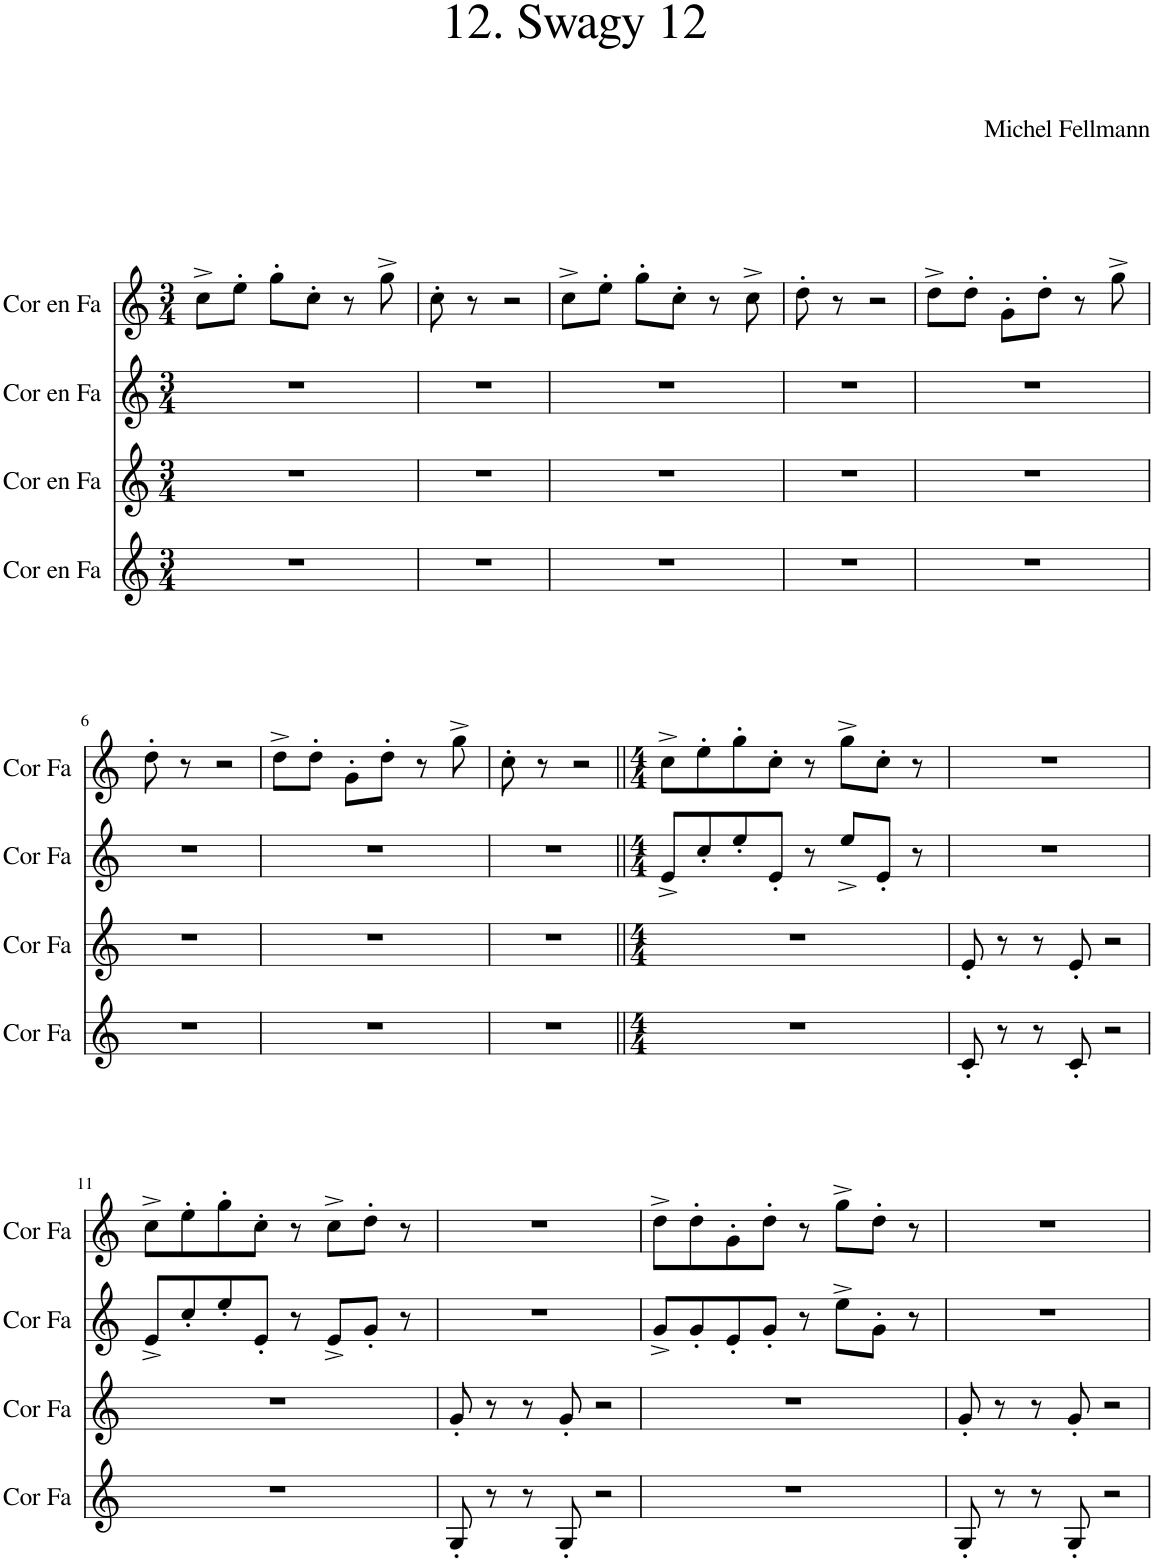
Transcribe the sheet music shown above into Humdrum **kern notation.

**kern	**kern	**kern	**kern
*part4	*part3	*part2	*part1
*staff4	*staff3	*staff2	*staff1
*I"Cor en Fa	*I"Cor en Fa	*I"Cor en Fa	*I"Cor en Fa
*I'Cor Fa	*I'Cor Fa	*I'Cor Fa	*I'Cor Fa
*clefG2	*clefG2	*clefG2	*clefG2
*Trd4c7	*Trd4c7	*Trd4c7	*Trd4c7
*k[]	*k[]	*k[]	*k[]
*M3/4	*M3/4	*M3/4	*M3/4
=1	=1	=1	=1
2.r	2.r	2.r	8cc^\L
.	.	.	8ee'\J
.	.	.	8gg'\L
.	.	.	8cc'\J
.	.	.	8r
.	.	.	8gg^\
=2	=2	=2	=2
2.r	2.r	2.r	8cc'\
.	.	.	8r
.	.	.	2r
=3	=3	=3	=3
2.r	2.r	2.r	8cc^\L
.	.	.	8ee'\J
.	.	.	8gg'\L
.	.	.	8cc'\J
.	.	.	8r
.	.	.	8cc^\
=4	=4	=4	=4
2.r	2.r	2.r	8dd'\
.	.	.	8r
.	.	.	2r
=5	=5	=5	=5
2.r	2.r	2.r	8dd^\L
.	.	.	8dd'\J
.	.	.	8g'\L
.	.	.	8dd'\J
.	.	.	8r
.	.	.	8gg^\
!!LO:LB:g=z
=6	=6	=6	=6
2.r	2.r	2.r	8dd'\
.	.	.	8r
.	.	.	2r
=7	=7	=7	=7
2.r	2.r	2.r	8dd^\L
.	.	.	8dd'\J
.	.	.	8g'\L
.	.	.	8dd'\J
.	.	.	8r
.	.	.	8gg^\
=8	=8	=8	=8
2.r	2.r	2.r	8cc'\
.	.	.	8r
.	.	.	2r
=9||	=9||	=9||	=9||
*M4/4	*M4/4	*M4/4	*M4/4
1r	1r	8e^/L	8cc^\L
.	.	8cc'/	8ee'\
.	.	8ee'/	8gg'\
.	.	8e'/J	8cc'\J
.	.	8r	8r
.	.	8ee^/L	8gg^\L
.	.	8e'/J	8cc'\J
.	.	8r	8r
=10	=10	=10	=10
8c'/	8e'/	1r	1r
8r	8r	.	.
8r	8r	.	.
8c'/	8e'/	.	.
2r	2r	.	.
!!LO:LB:g=z
=11	=11	=11	=11
1r	1r	8e^/L	8cc^\L
.	.	8cc'/	8ee'\
.	.	8ee'/	8gg'\
.	.	8e'/J	8cc'\J
.	.	8r	8r
.	.	8e^/L	8cc^\L
.	.	8g'/J	8dd'\J
.	.	8r	8r
=12	=12	=12	=12
8G'/	8g'/	1r	1r
8r	8r	.	.
8r	8r	.	.
8G'/	8g'/	.	.
2r	2r	.	.
=13	=13	=13	=13
1r	1r	8g^/L	8dd^\L
.	.	8g'/	8dd'\
.	.	8e'/	8g'\
.	.	8g'/J	8dd'\J
.	.	8r	8r
.	.	8ee^\L	8gg^\L
.	.	8g'\J	8dd'\J
.	.	8r	8r
=14	=14	=14	=14
8G'/	8g'/	1r	1r
8r	8r	.	.
8r	8r	.	.
8G'/	8g'/	.	.
2r	2r	.	.
=	=	=	=
*-	*-	*-	*-
